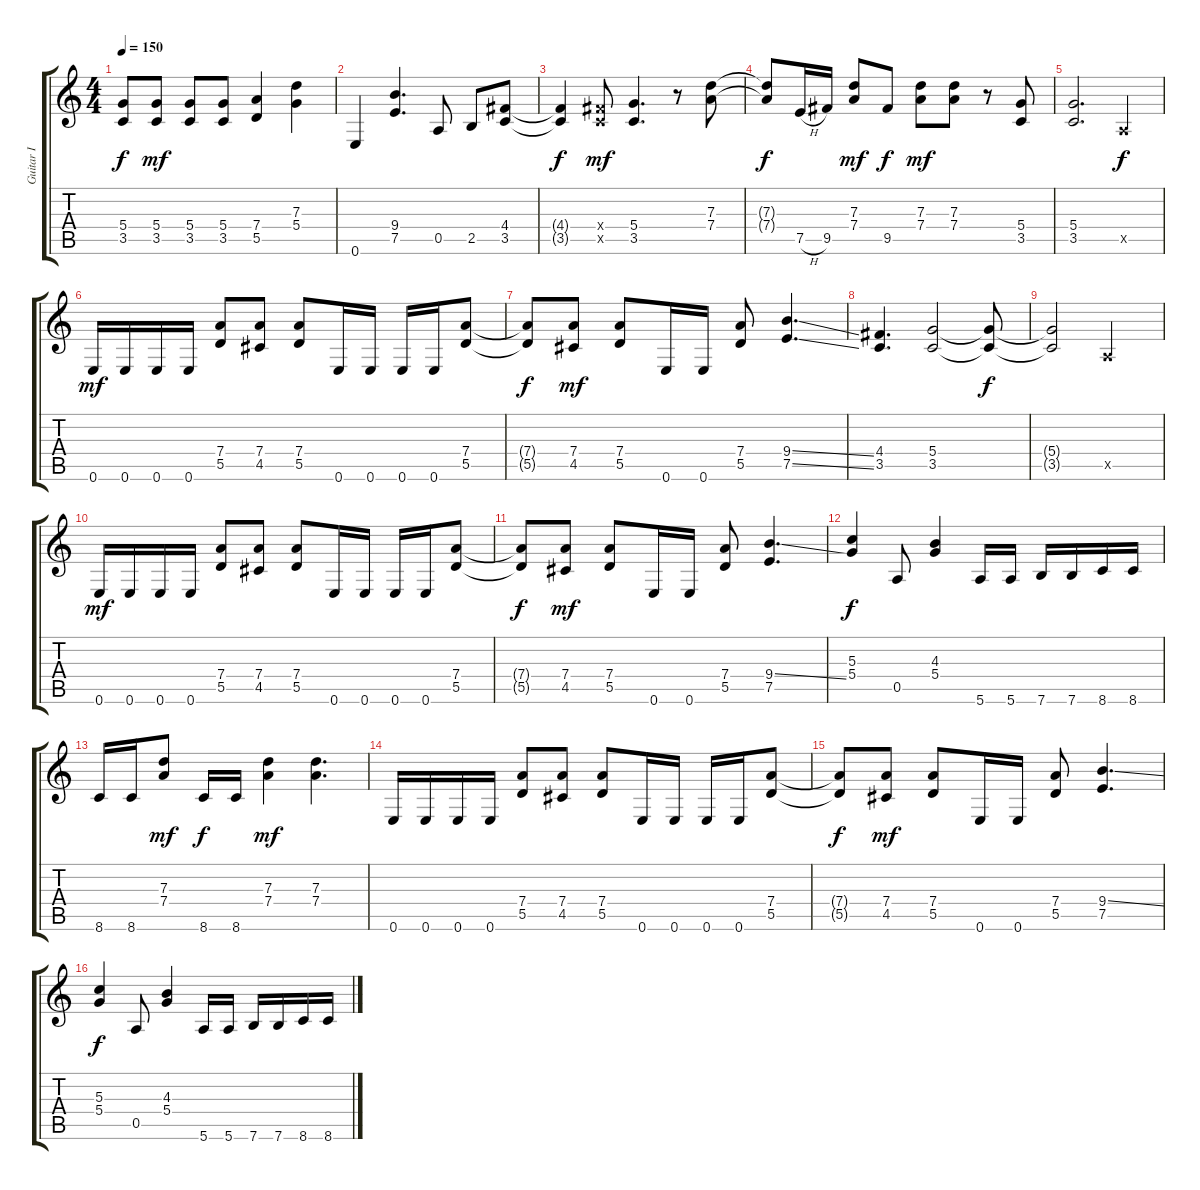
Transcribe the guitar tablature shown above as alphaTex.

\track ("Guitar I" "Guitar I") {instrument distortionguitar}
\staff {score tabs}
\tuning (E4 B3 G3 D3 A2 E2) {hide}
\ts (4 4)
\tempo 150
\clef g2
\ks c
(5.4{t} 3.5{t}).8{dy f} (5.4 3.5).8{dy mf} (5.4 3.5).8 (5.4 3.5).8 (7.4 5.5).4 (7.3 5.4).4 |
0.6.4 (9.4 7.5).4{d} 0.5.8 2.5.8 (4.4 3.5).8 |
(4.4{t} 3.5{t}).4{dy f} (4.4{x} 3.5{x}).8{dy mf} (5.4 3.5).4{d} r.8 (7.3 7.4).8 |
(7.3{t} 7.4{t}).8{dy f} 7.5{h}.16 9.5.16 (7.3 7.4).8{dy mf} 9.5.8{dy f} (7.3 7.4).8{dy mf} (7.3 7.4).8 r.8 (5.4 3.5).8 |
(5.4 3.5).2{d} 0.5{x}.4{dy f} |
0.6.16{dy mf} 0.6.16 0.6.16 0.6.16 (7.4 5.5).8 (7.4 4.5).8 (7.4 5.5).8 0.6.16 0.6.16 0.6.16 0.6.16 (7.4 5.5).8 |
(7.4{t} 5.5{t}).8{dy f} (7.4 4.5).8{dy mf} (7.4 5.5).8 0.6.16 0.6.16 (7.4 5.5).8 (9.4{ss} 7.5{ss}).4{d} |
(4.4 3.5).4{d} (5.4 3.5).2 (5.4{t} 3.5{t}).8{dy f} |
(5.4{t} 3.5{t}).2 0.5{x}.2 |
0.6.16{dy mf} 0.6.16 0.6.16 0.6.16 (7.4 5.5).8 (7.4 4.5).8 (7.4 5.5).8 0.6.16 0.6.16 0.6.16 0.6.16 (7.4 5.5).8 |
(7.4{t} 5.5{t}).8{dy f} (7.4 4.5).8{dy mf} (7.4 5.5).8 0.6.16 0.6.16 (7.4 5.5).8 (9.4{ss} 7.5).4{d} |
(5.3 5.4).4{dy f} 0.5.8 (4.3 5.4).4 5.6.16 5.6.16 7.6.16 7.6.16 8.6.16 8.6.16 |
8.6.16 8.6.16 (7.3 7.4).8{dy mf} 8.6.16{dy f} 8.6.16 (7.3 7.4).4{dy mf} (7.3 7.4).4{d} |
0.6.16 0.6.16 0.6.16 0.6.16 (7.4 5.5).8 (7.4 4.5).8 (7.4 5.5).8 0.6.16 0.6.16 0.6.16 0.6.16 (7.4 5.5).8 |
(7.4{t} 5.5{t}).8{dy f} (7.4 4.5).8{dy mf} (7.4 5.5).8 0.6.16 0.6.16 (7.4 5.5).8 (9.4{ss} 7.5).4{d} |
(5.3 5.4).4{dy f} 0.5.8 (4.3 5.4).4 5.6.16 5.6.16 7.6.16 7.6.16 8.6.16 8.6.16
